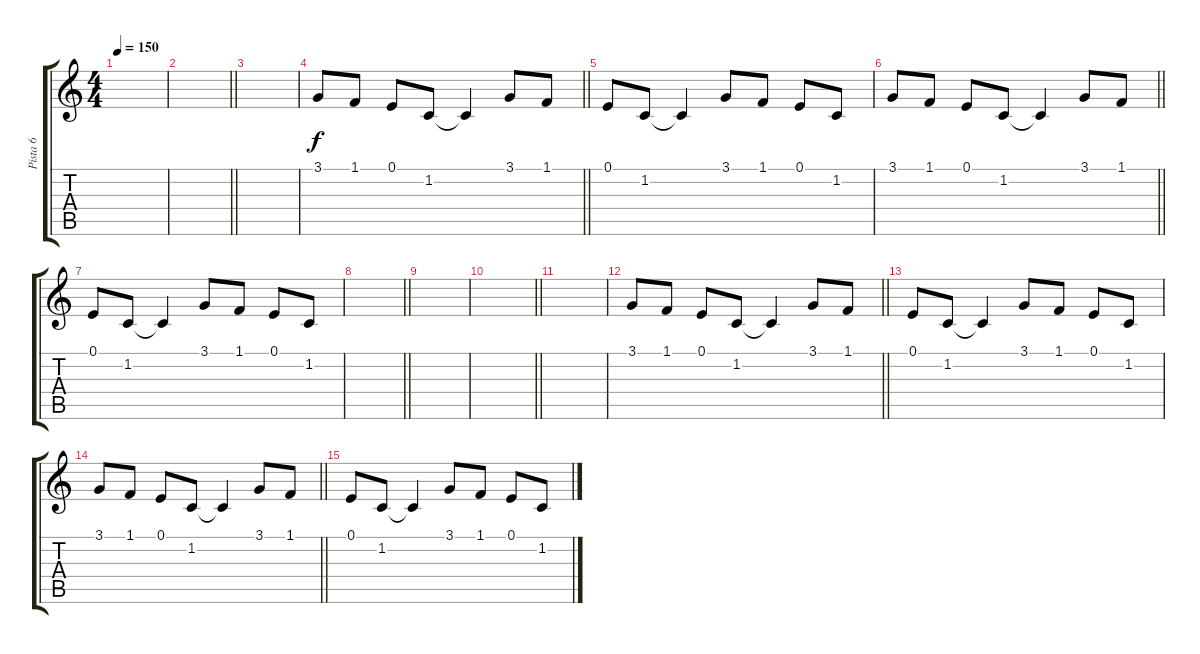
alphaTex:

\track ("Pista 6" "Pista 6") {instrument lead1square}
\staff {score tabs}
\tuning (E4 B3 G3 D3 A2 E2) {hide}
\ts (4 4)
\tempo 150
\clef g2
\ks c
|
\barLineRight lightlight
|
|
\barLineRight lightlight
3.1.8 1.1.8 0.1.8 1.2.8 1.2{t}.4 3.1.8 1.1.8 |
0.1.8 1.2.8 1.2{t}.4 3.1.8 1.1.8 0.1.8 1.2.8 |
\barLineRight lightlight
3.1.8 1.1.8 0.1.8 1.2.8 1.2{t}.4 3.1.8 1.1.8 |
0.1.8 1.2.8 1.2{t}.4 3.1.8 1.1.8 0.1.8 1.2.8 |
\barLineRight lightlight
|
|
\barLineRight lightlight
|
|
\barLineRight lightlight
3.1.8 1.1.8 0.1.8 1.2.8 1.2{t}.4 3.1.8 1.1.8 |
0.1.8 1.2.8 1.2{t}.4 3.1.8 1.1.8 0.1.8 1.2.8 |
\barLineRight lightlight
3.1.8 1.1.8 0.1.8 1.2.8 1.2{t}.4 3.1.8 1.1.8 |
0.1.8 1.2.8 1.2{t}.4 3.1.8 1.1.8 0.1.8 1.2.8
